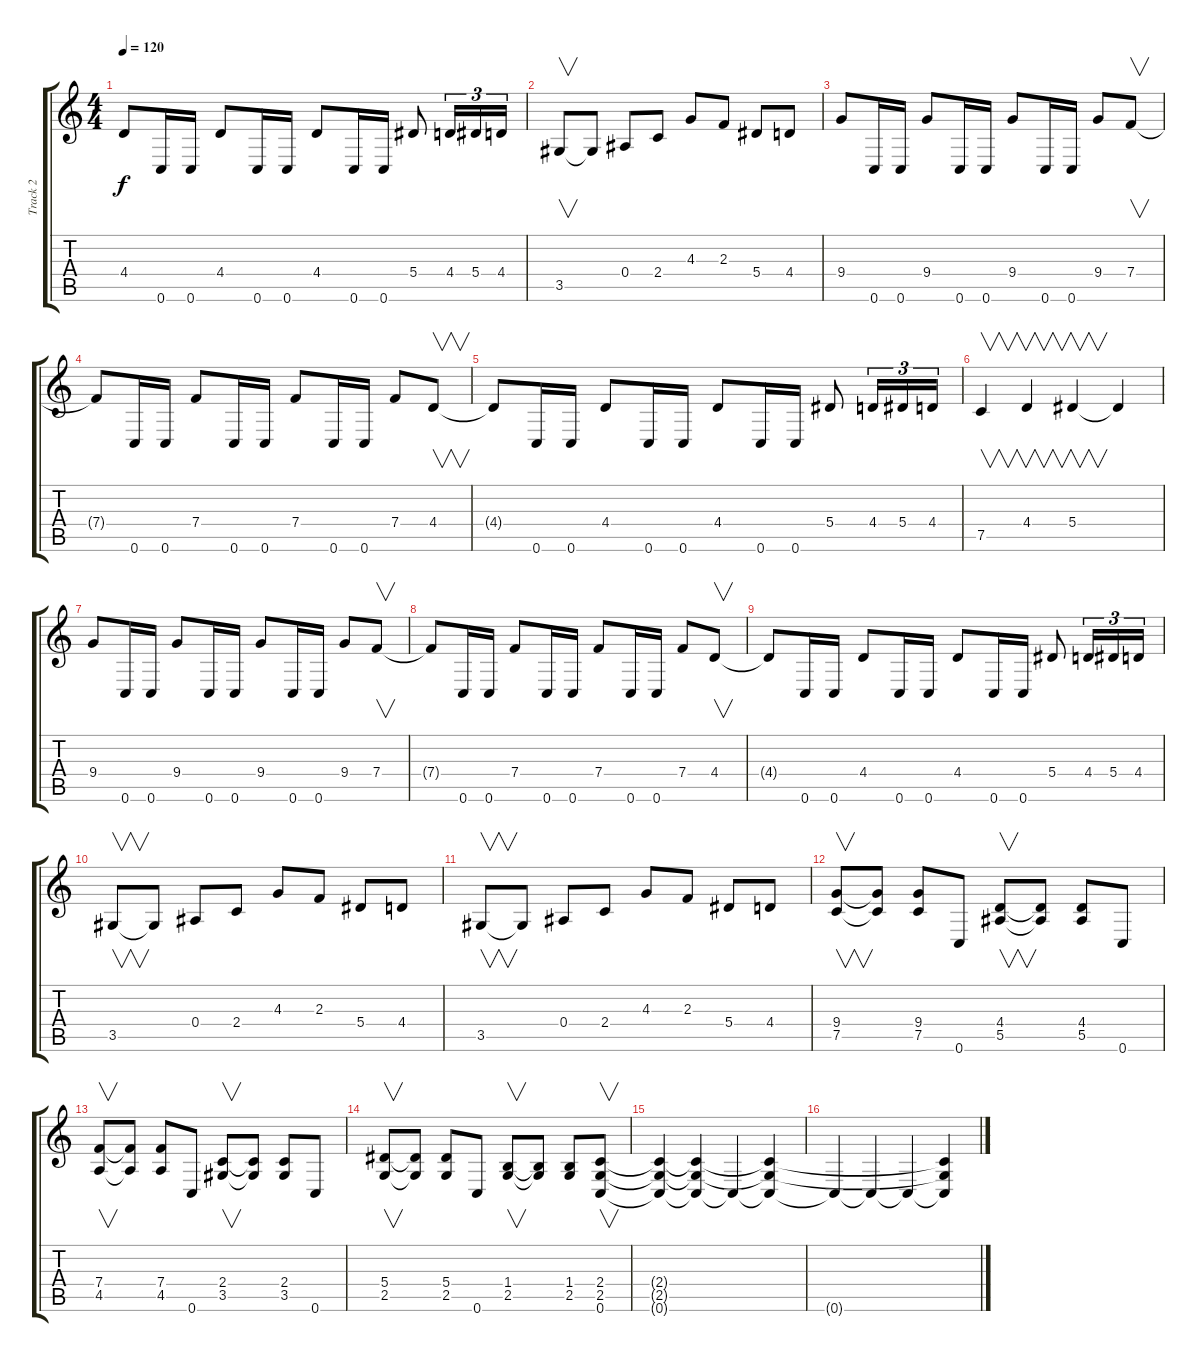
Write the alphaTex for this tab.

\track ("Track 2" "Track 2") {instrument distortionguitar}
\staff {score tabs}
\tuning (C4 G3 Eb3 Bb2 F2 C2) {hide}
\ts (4 4)
\tempo 120
\clef g2
\ks c
4.4{t}.8{dy f} 0.6.16 0.6.16 4.4.8 0.6.16 0.6.16 4.4.8 0.6.16 0.6.16 5.4.8 4.4.16{tu (3 2)} 5.4.16{tu (3 2)} 4.4.16{tu (3 2)} |
3.5.8{v} 3.5{t}.8 0.4.8 2.4.8 4.3.8 2.3.8 5.4.8 4.4.8 |
9.4.8 0.6.16 0.6.16 9.4.8 0.6.16 0.6.16 9.4.8 0.6.16 0.6.16 9.4.8 7.4.8{v} |
7.4{t}.8 0.6.16 0.6.16 7.4.8 0.6.16 0.6.16 7.4.8 0.6.16 0.6.16 7.4.8 4.4.8{v} |
4.4{t}.8 0.6.16 0.6.16 4.4.8 0.6.16 0.6.16 4.4.8 0.6.16 0.6.16 5.4.8 4.4.16{tu (3 2)} 5.4.16{tu (3 2)} 4.4.16{tu (3 2)} |
7.5.4{v} 4.4.4{v} 5.4.4{v} 5.4{t}.4 |
9.4.8 0.6.16 0.6.16 9.4.8 0.6.16 0.6.16 9.4.8 0.6.16 0.6.16 9.4.8 7.4.8{v} |
7.4{t}.8 0.6.16 0.6.16 7.4.8 0.6.16 0.6.16 7.4.8 0.6.16 0.6.16 7.4.8 4.4.8{v} |
4.4{t}.8 0.6.16 0.6.16 4.4.8 0.6.16 0.6.16 4.4.8 0.6.16 0.6.16 5.4.8 4.4.16{tu (3 2)} 5.4.16{tu (3 2)} 4.4.16{tu (3 2)} |
3.5.8{v} 3.5{t}.8 0.4.8 2.4.8 4.3.8 2.3.8 5.4.8 4.4.8 |
3.5.8{v} 3.5{t}.8 0.4.8 2.4.8 4.3.8 2.3.8 5.4.8 4.4.8 |
(9.4 7.5).8{v} (9.4{t} 7.5{t}).8 (9.4 7.5).8 0.6.8 (4.4 5.5).8{v} (4.4{t} 5.5{t}).8 (4.4 5.5).8 0.6.8 |
(7.4 4.5).8{v} (7.4{t} 4.5{t}).8 (7.4 4.5).8 0.6.8 (2.4 3.5).8{v} (2.4{t} 3.5{t}).8 (2.4 3.5).8 0.6.8 |
(5.4 2.5).8{v} (5.4{t} 2.5{t}).8 (5.4 2.5).8 0.6.8 (1.4 2.5).8{v} (1.4{t} 2.5{t}).8 (1.4 2.5).8 (2.4 2.5 0.6).8{v} |
(2.4{t} 2.5{t} 0.6{t}).4 (2.4{t} 2.5{t} 0.6{t}).4 0.6{t}.4 (2.4{t} 2.5{t} 0.6{t}).4 |
0.6{t}.4 0.6{t}.4 0.6{t}.4 (2.4{t} 2.5{t} 0.6{t}).4
